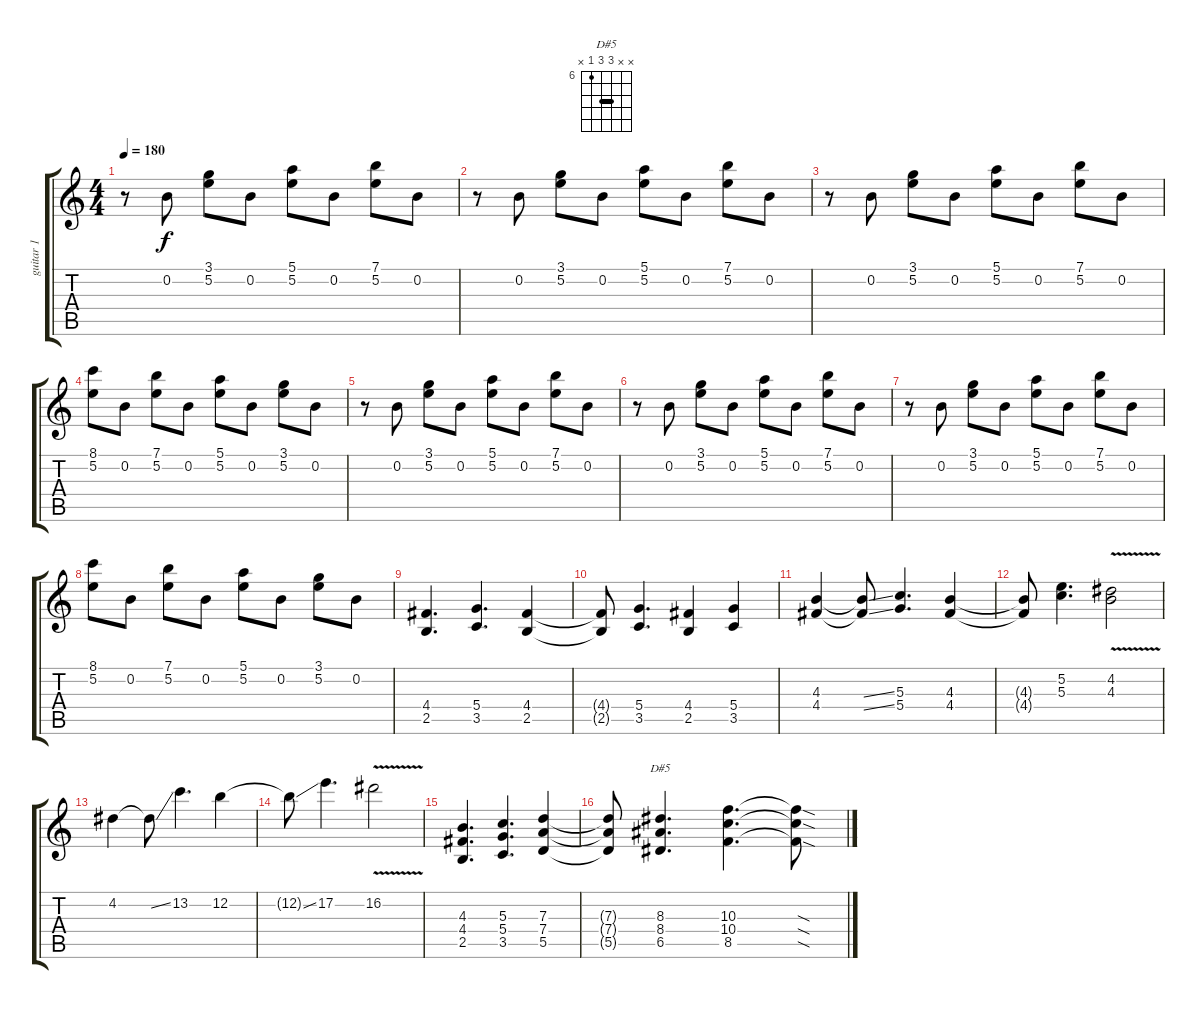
\track ("guitar 1" "guitar 1") {instrument distortionguitar}
\staff {score tabs}
\tuning (E4 B3 G3 D3 A2 E2) {hide}
\chord ("D#5" x x 8 8 6 x) {firstfret 6 barre 8}
\ts (4 4)
\tempo 180
\clef g2
\ks c
r.8{dy f} 0.2.8 (3.1 5.2).8 0.2.8 (5.1 5.2).8 0.2.8 (7.1 5.2).8 0.2.8 |
r.8 0.2.8 (3.1 5.2).8 0.2.8 (5.1 5.2).8 0.2.8 (7.1 5.2).8 0.2.8 |
r.8 0.2.8 (3.1 5.2).8 0.2.8 (5.1 5.2).8 0.2.8 (7.1 5.2).8 0.2.8 |
(8.1 5.2).8 0.2.8 (7.1 5.2).8 0.2.8 (5.1 5.2).8 0.2.8 (3.1 5.2).8 0.2.8 |
r.8 0.2.8 (3.1 5.2).8 0.2.8 (5.1 5.2).8 0.2.8 (7.1 5.2).8 0.2.8 |
r.8 0.2.8 (3.1 5.2).8 0.2.8 (5.1 5.2).8 0.2.8 (7.1 5.2).8 0.2.8 |
r.8 0.2.8 (3.1 5.2).8 0.2.8 (5.1 5.2).8 0.2.8 (7.1 5.2).8 0.2.8 |
(8.1 5.2).8 0.2.8 (7.1 5.2).8 0.2.8 (5.1 5.2).8 0.2.8 (3.1 5.2).8 0.2.8 |
(4.4 2.5).4{d} (5.4 3.5).4{d} (4.4 2.5).4 |
(4.4{t} 2.5{t}).8 (5.4 3.5).4{d} (4.4 2.5).4 (5.4 3.5).4 |
(4.3 4.4).4 (4.3{ss t} 4.4{ss t}).8 (5.3 5.4).4{d} (4.3 4.4).4 |
(4.3{t} 4.4{t}).8 (5.2 5.3).4{d} (4.2 4.3{v}).2 |
4.2.4 4.2{ss t}.8 13.2.4{d} 12.2.4 |
12.2{ss t}.8 17.2.4{d} 16.2{v}.2 |
(4.3 4.4 2.5).4{d} (5.3 5.4 3.5).4{d} (7.3 7.4 5.5).4 |
(7.3{t} 7.4{t} 5.5{t}).8 (8.3 8.4 6.5).4{d ch "D#5"} (10.3 10.4 8.5).4{d} (10.3{sod t} 10.4{sod t} 8.5{sod t}).8
